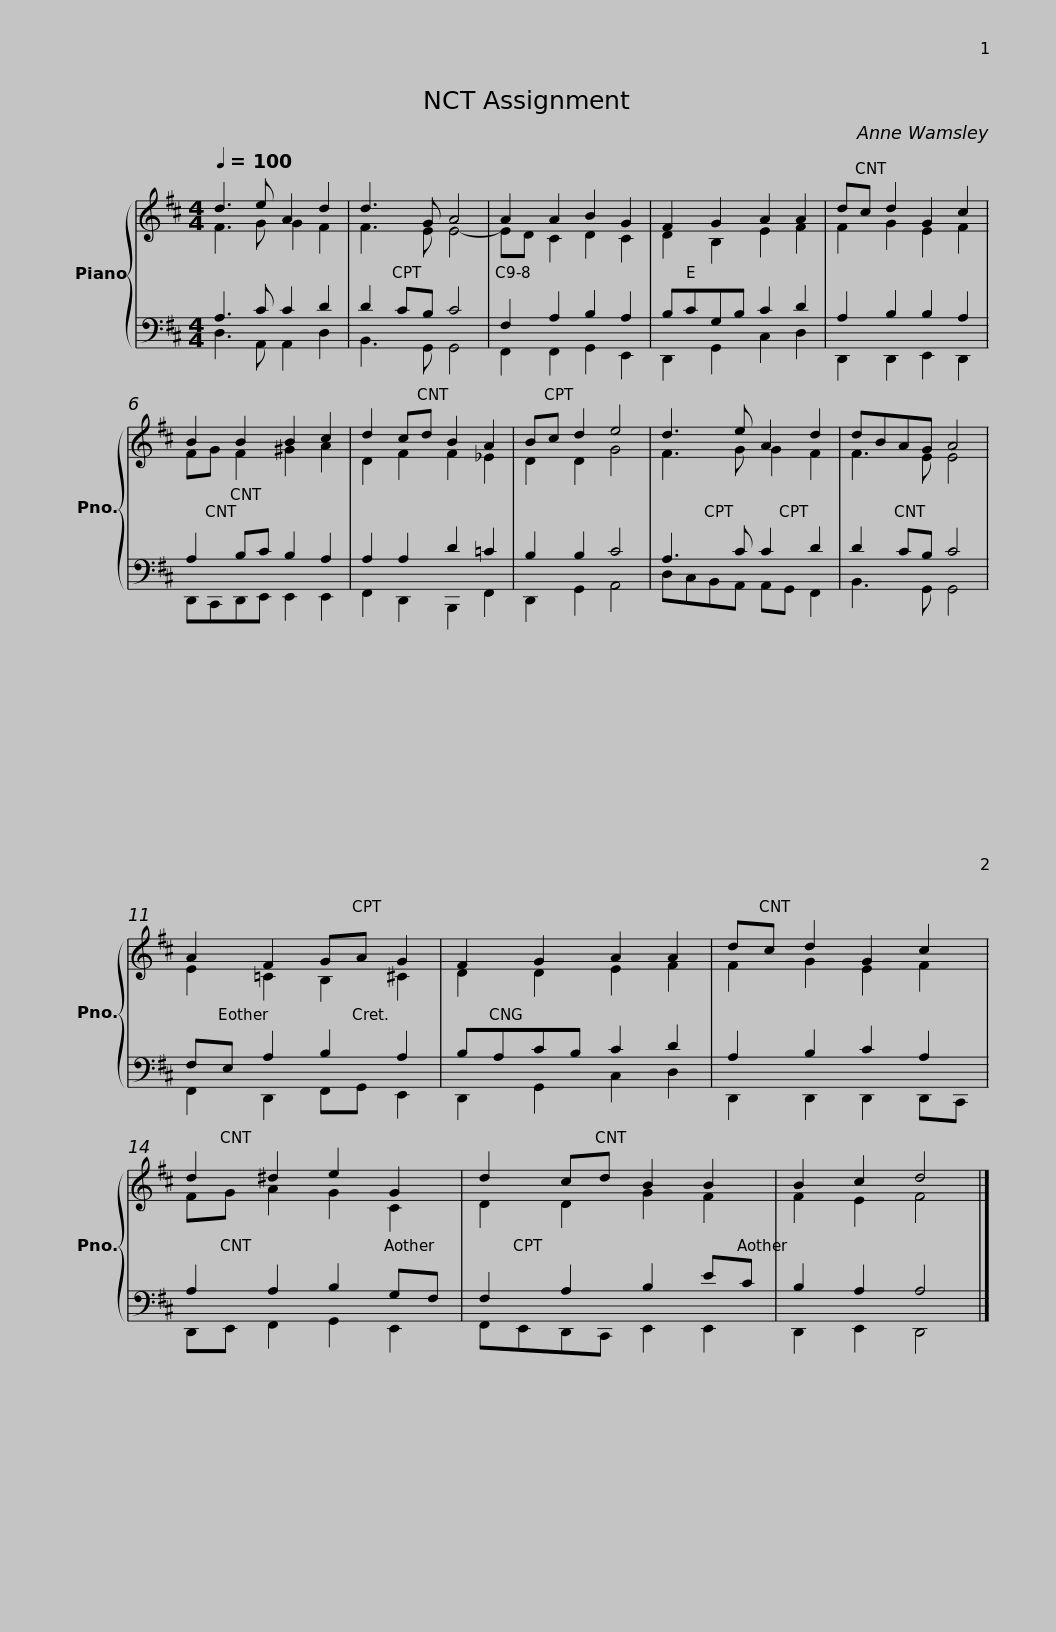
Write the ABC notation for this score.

X:1
%%score { ( 1 2 ) | ( 3 4 ) }
L:1/8
Q:1/4=100
M:4/4
I:linebreak $
K:D
V:1 treble
V:2 treble
V:3 bass
V:4 bass
V:1
 d3 e A2 d2 | d3 G A4 | A2 A2 B2 G2 | F2 G2 A2 A2 |$ dc d2 G2 c2 | %5
 B2 B2 B2 c2 | d2 cd B2 A2 | Bc d2 e4 |$ d3 e A2 d2 | dBAG A4 | %10
 A2 F2 GA G2 | F2 G2 A2 A2 |$ dc d2 G2 c2 | d2 ^d2 e2 G2 | d2 cd B2 B2 | %15
 B2 c2 d4 |] %16
V:2
 F3 G G2 F2 | F3 E E4- | ED C2 D2 C2 | D2 B,2 E2 F2 |$ F2 G2 E2 F2 | %5
 FG F2 ^G2 A2 | D2 F2 F2 _E2 | D2 D2 G4 |$ F3 G G2 F2 | F3 E E4 | %10
 E2 =C2 B,2 ^C2 | D2 D2 E2 F2 |$ F2 G2 E2 F2 | FG A2 G2 C2 | D2 D2 G2 F2 | %15
 F2 E2 F4 |] %16
V:3
 A,3 C C2 D2 | D2 CB, C4 | F,2 A,2 B,2 A,2 | B,CG,B, C2 D2 |$ A,2 B,2 B,2 A,2 | %5
 A,2 B,C B,2 A,2 | A,2 A,2 D2 =C2 | B,2 B,2 C4 |$ A,3 C C2 D2 | D2 CB, C4 | %10
 F,E, A,2 B,2 A,2 | B,A,CB, C2 D2 |$ A,2 B,2 C2 A,2 | A,2 A,2 B,2 G,F, | F,2 A,2 B,2 EC | %15
 B,2 A,2 A,4 |] %16
V:4
 D,3 A,, A,,2 D,2 | B,,3 G,, G,,4 | F,,2 F,,2 G,,2 E,,2 | D,,2 G,,2 C,2 D,2 |$ D,,2 D,,2 E,,2 D,,2 | %5
 D,,C,,D,,E,, E,,2 E,,2 | F,,2 D,,2 B,,,2 F,,2 | D,,2 G,,2 A,,4 |$ D,C,B,,A,, A,,G,, F,,2 | B,,3 G,, G,,4 | %10
 F,,2 D,,2 F,,G,, E,,2 | D,,2 G,,2 C,2 D,2 |$ D,,2 D,,2 D,,2 D,,C,, | D,,E,, F,,2 G,,2 E,,2 | F,,E,,D,,C,, E,,2 E,,2 | %15
 D,,2 E,,2 D,,4 |] %16
